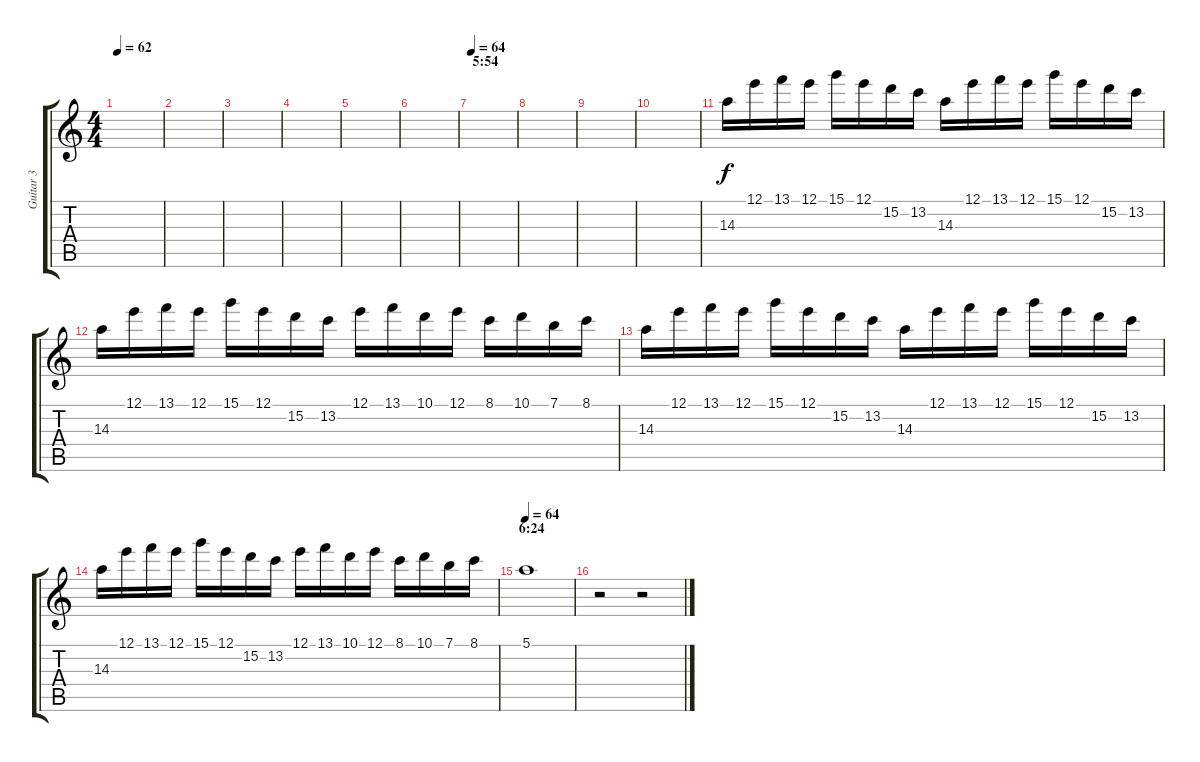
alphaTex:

\track ("Guitar 3" "Guitar 3") {instrument overdrivenguitar}
\staff {score tabs}
\tuning (E4 B3 G3 D3 A2 E2) {hide}
\ts (4 4)
\tempo 62
\clef g2
\ks c
|
|
|
|
|
|
\section ("" "5:54")
\tempo 64
|
|
|
|
14.3.16{volume 13 balance 8} 12.1.16 13.1.16 12.1.16 15.1.16 12.1.16 15.2.16 13.2.16 14.3.16 12.1.16 13.1.16 12.1.16 15.1.16 12.1.16 15.2.16 13.2.16 |
14.3.16 12.1.16 13.1.16 12.1.16 15.1.16 12.1.16 15.2.16 13.2.16 12.1.16 13.1.16 10.1.16 12.1.16 8.1.16 10.1.16 7.1.16 8.1.16 |
14.3.16 12.1.16 13.1.16 12.1.16 15.1.16 12.1.16 15.2.16 13.2.16 14.3.16 12.1.16 13.1.16 12.1.16 15.1.16 12.1.16 15.2.16 13.2.16 |
14.3.16 12.1.16 13.1.16 12.1.16 15.1.16 12.1.16 15.2.16 13.2.16 12.1.16 13.1.16 10.1.16 12.1.16 8.1.16 10.1.16 7.1.16 8.1.16 |
\section ("" "6:24")
\tempo 64
5.1.1{volume 2} |
r.2 r.2{volume 13}
